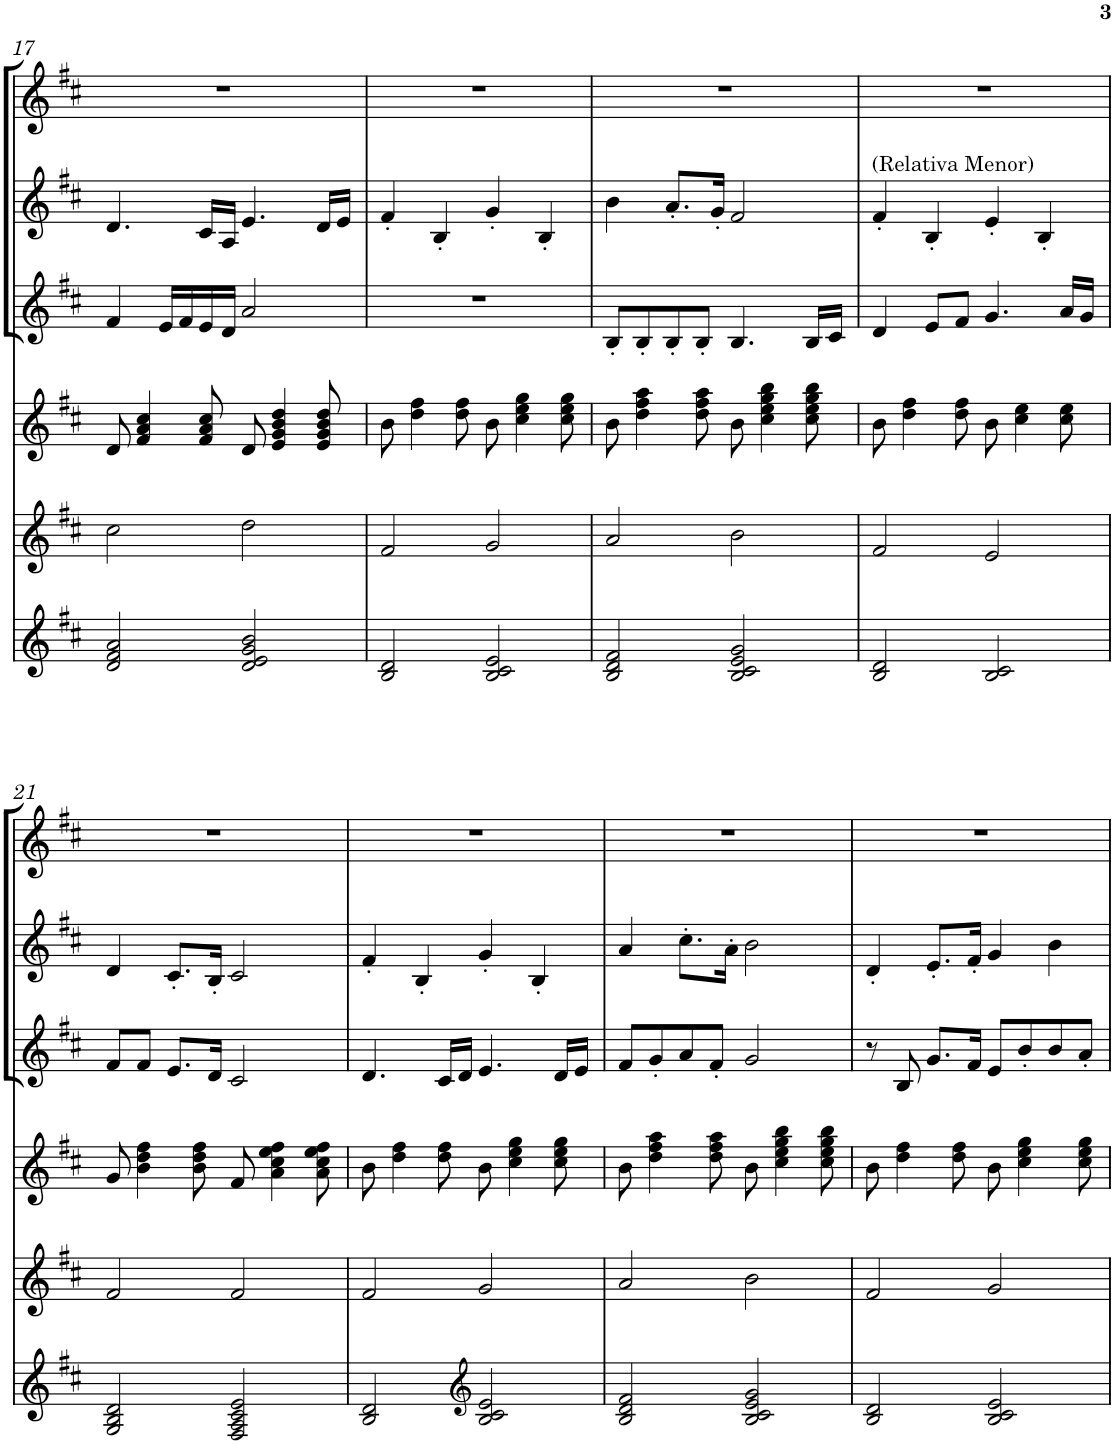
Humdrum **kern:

**kern	**kern	**kern	**kern	**kern	**kern
*part5	*part5	*part4	*part3	*part2	*part1
*staff6	*staff5	*staff4	*staff3	*staff2	*staff1
*I"Piano	*	*I"Piano	*I"Piano	*I"Piano	*I"Piano
*I'Pno	*	*I'Pno	*I'Pno	*I'Pno	*I'Pno
!!LO:PB:g=z
*clefG2	*clefG2	*clefG2	*clefG2	*clefG2	*clefG2
*k[f#c#]	*k[f#c#]	*k[f#c#]	*k[f#c#]	*k[f#c#]	*k[f#c#]
*M4/4	*M4/4	*M4/4	*M4/4	*M4/4	*M4/4
=17	=17	=17	=17	=17	=17
2d/ 2f#/ 2a/	2cc#\	8d/	4f#/	4.d/	1r
.	.	4f#/ 4a/ 4cc#/	.	.	.
.	.	.	16e/LL	.	.
.	.	.	16f#/	.	.
.	.	8f#/ 8a/ 8cc#/	16e/	16c#/LL	.
.	.	.	16d/JJ	16A/JJ	.
2d/ 2e/ 2g/ 2b/	2dd\	8d/	2a/	4.e/	.
.	.	4e/ 4g/ 4b/ 4dd/	.	.	.
.	.	8e/ 8g/ 8b/ 8dd/	.	16d/LL	.
.	.	.	.	16e/JJ	.
=18	=18	=18	=18	=18	=18
2B/ 2d/	2f#/	8b\	1r	4f#'/	1r
.	.	4dd\ 4ff#\	.	.	.
.	.	.	.	4B'/	.
.	.	8dd\ 8ff#\	.	.	.
2B/ 2c#/ 2e/	2g/	8b\	.	4g'/	.
.	.	4cc#\ 4ee\ 4gg\	.	.	.
.	.	.	.	4B'/	.
.	.	8cc#\ 8ee\ 8gg\	.	.	.
=19	=19	=19	=19	=19	=19
2B/ 2d/ 2f#/	2a/	8b\	8B'/L	4b\	1r
.	.	4dd\ 4ff#\ 4aa\	8B'/	.	.
.	.	.	8B'/	8.a'/L	.
.	.	8dd\ 8ff#\ 8aa\	8B'/J	.	.
.	.	.	.	16g'/Jk	.
2B/ 2c#/ 2e/ 2g/	2b\	8b\	4.B/	2f#/	.
.	.	4cc#\ 4ee\ 4gg\ 4bb\	.	.	.
.	.	8cc#\ 8ee\ 8gg\ 8bb\	16B/LL	.	.
.	.	.	16c#/JJ	.	.
=20	=20	=20	=20	=20	=20
!	!	!	!	!LO:TX:a:t=(Relativa Menor)	!
2B/ 2d/	2f#/	8b\	4d/	4f#'/	1r
.	.	4dd\ 4ff#\	.	.	.
.	.	.	8e/L	4B'/	.
.	.	8dd\ 8ff#\	8f#/J	.	.
2B/ 2c#/	2e/	8b\	4.g/	4e'/	.
.	.	4cc#\ 4ee\	.	.	.
.	.	.	.	4B'/	.
.	.	8cc#\ 8ee\	16a/LL	.	.
.	.	.	16g/JJ	.	.
!!LO:LB:g=z
=21	=21	=21	=21	=21	=21
2G/ 2B/ 2d/	2f#/	8g/	8f#/L	4d/	1r
.	.	4b\ 4dd\ 4ff#\	8f#/J	.	.
.	.	.	8.e/L	8.c#'/L	.
.	.	8b\ 8dd\ 8ff#\	.	.	.
.	.	.	16d/Jk	16B'/Jk	.
2F#/ 2A/ 2c#/ 2e/	2f#/	8f#/	2c#/	2c#/	.
.	.	4a\ 4cc#\ 4ee\ 4ff#\	.	.	.
.	.	8a\ 8cc#\ 8ee\ 8ff#\	.	.	.
=22	=22	=22	=22	=22	=22
2B/ 2d/	2f#/	8b\	4.d/	4f#'/	1r
.	.	4dd\ 4ff#\	.	.	.
.	.	.	.	4B'/	.
.	.	8dd\ 8ff#\	16c#/LL	.	.
.	.	.	16d/JJ	.	.
*clefG2	*	*	*	*	*
2B/ 2c#/ 2e/	2g/	8b\	4.e/	4g'/	.
.	.	4cc#\ 4ee\ 4gg\	.	.	.
.	.	.	.	4B'/	.
.	.	8cc#\ 8ee\ 8gg\	16d/LL	.	.
.	.	.	16e/JJ	.	.
=23	=23	=23	=23	=23	=23
2B/ 2d/ 2f#/	2a/	8b\	8f#/L	4a/	1r
.	.	4dd\ 4ff#\ 4aa\	8g'/	.	.
.	.	.	8a/	8.cc#'\L	.
.	.	8dd\ 8ff#\ 8aa\	8f#'/J	.	.
.	.	.	.	16a'\Jk	.
2B/ 2c#/ 2e/ 2g/	2b\	8b\	2g/	2b\	.
.	.	4cc#\ 4ee\ 4gg\ 4bb\	.	.	.
.	.	8cc#\ 8ee\ 8gg\ 8bb\	.	.	.
=24	=24	=24	=24	=24	=24
2B/ 2d/	2f#/	8b\	8r	4d'/	1r
.	.	4dd\ 4ff#\	8B/	.	.
.	.	.	8.g/L	8.e'/L	.
.	.	8dd\ 8ff#\	.	.	.
.	.	.	16f#/Jk	16f#'/Jk	.
2B/ 2c#/ 2e/	2g/	8b\	8e/L	4g/	.
.	.	4cc#\ 4ee\ 4gg\	8b'/	.	.
.	.	.	8b/	4b\	.
.	.	8cc#\ 8ee\ 8gg\	8a'/J	.	.
=	=	=	=	=	=
*-	*-	*-	*-	*-	*-
